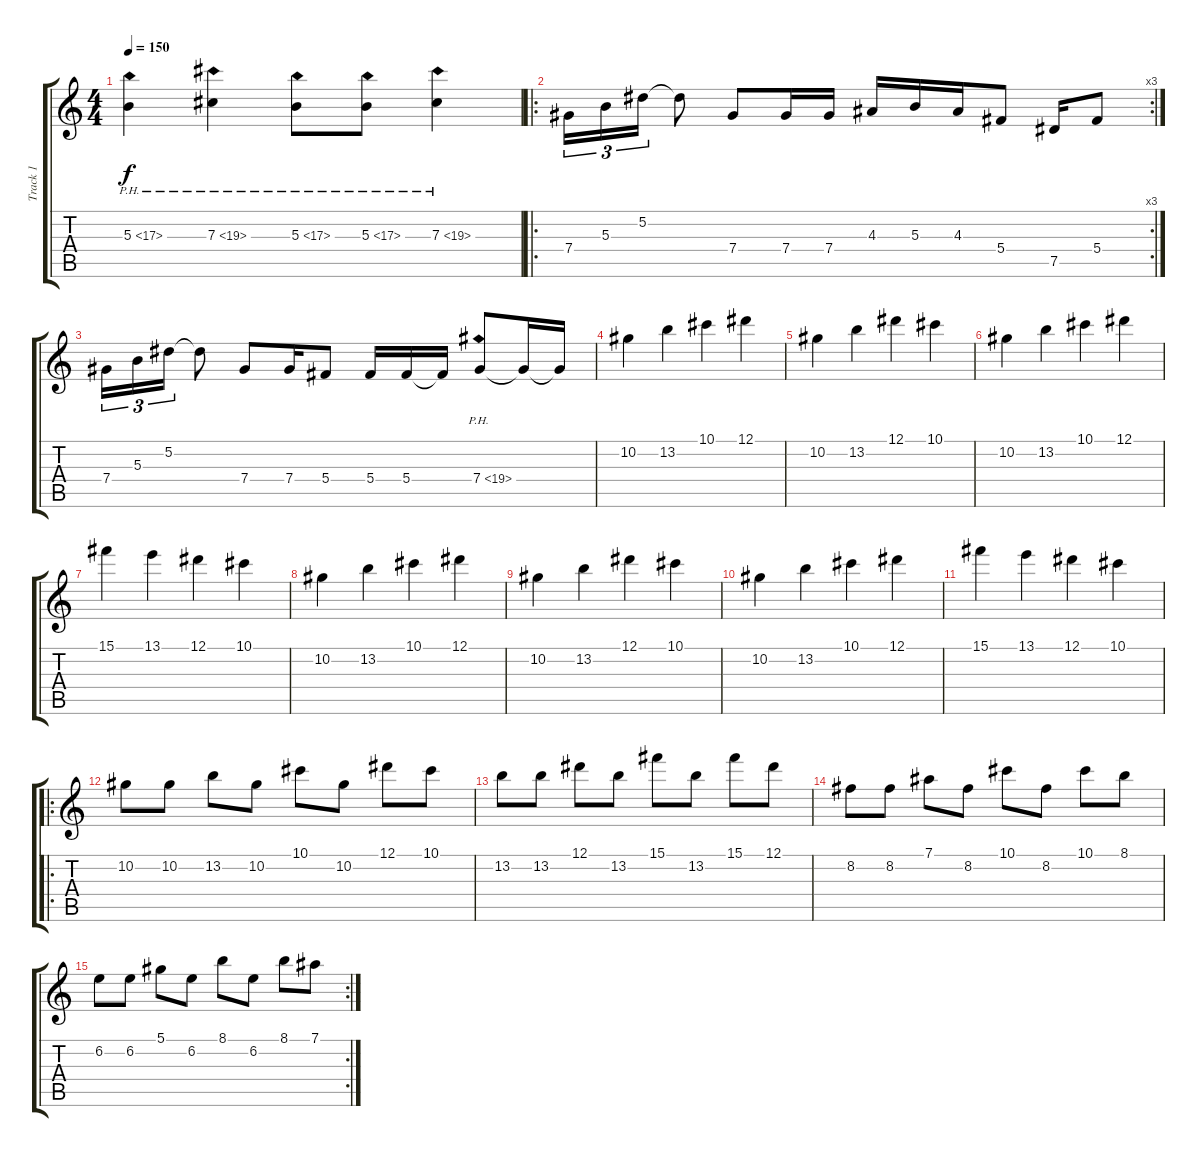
\track ("Track 1" "Track 1") {instrument distortionguitar}
\staff {score tabs}
\tuning (Eb4 Bb3 Gb3 Db3 Ab2 Db2) {hide}
\ts (4 4)
\tempo 150
\clef g2
\ks c
5.3{ph 12}.4{dy f} 7.3{ph 12}.4 5.3{ph 12}.8 5.3{ph 12}.8 7.3{ph 12}.4 |
\ro
\rc 3
7.4.16{tu (3 2)} 5.3.16{tu (3 2)} 5.2.16{tu (3 2)} 5.2{t}.8 7.4.8 7.4.16 7.4.16 4.3.16 5.3.16 4.3.16 5.4.8 7.5.16 5.4.8 |
7.4.16{tu (3 2)} 5.3.16{tu (3 2)} 5.2.16{tu (3 2)} 5.2{t}.8 7.4.8 7.4.16 5.4.8 5.4.16 5.4.16 5.4{t}.16 7.4{ph 12}.8 7.4{t}.16 7.4{t}.16 |
10.2.4 13.2.4 10.1.4 12.1.4 |
10.2.4 13.2.4 12.1.4 10.1.4 |
10.2.4 13.2.4 10.1.4 12.1.4 |
15.1.4 13.1.4 12.1.4 10.1.4 |
10.2.4 13.2.4 10.1.4 12.1.4 |
10.2.4 13.2.4 12.1.4 10.1.4 |
10.2.4 13.2.4 10.1.4 12.1.4 |
15.1.4 13.1.4 12.1.4 10.1.4 |
\ro
10.2.8 10.2.8 13.2.8 10.2.8 10.1.8 10.2.8 12.1.8 10.1.8 |
13.2.8 13.2.8 12.1.8 13.2.8 15.1.8 13.2.8 15.1.8 12.1.8 |
8.2.8 8.2.8 7.1.8 8.2.8 10.1.8 8.2.8 10.1.8 8.1.8 |
\rc 2
6.2.8 6.2.8 5.1.8 6.2.8 8.1.8 6.2.8 8.1.8 7.1.8
